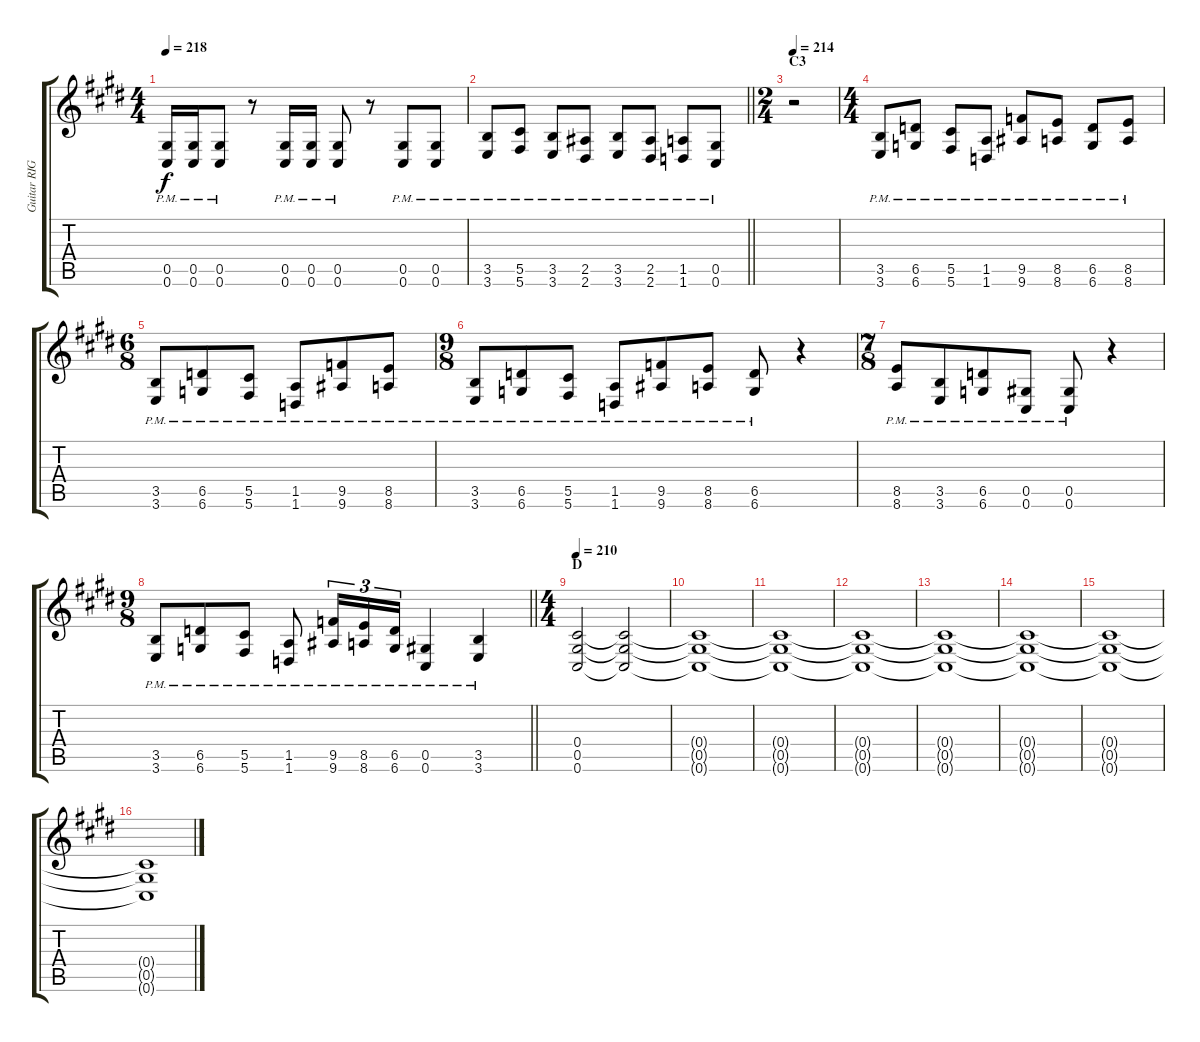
\track ("Guitar RIGHT" "Guitar RIG") {instrument distortionguitar}
\staff {score tabs}
\tuning (Eb4 Bb3 Gb3 Db3 Ab2 Db2) {hide}
\ts (4 4)
\tempo 218
\clef g2
\ks c#minor
(0.5{pm} 0.6{pm}).16{dy f} (0.5{pm} 0.6{pm}).16 (0.5{pm} 0.6{pm}).8 r.8 (0.5{pm} 0.6{pm}).16 (0.5{pm} 0.6{pm}).16 (0.5{pm} 0.6{pm}).8 r.8 (0.5{pm} 0.6{pm}).8 (0.5{pm} 0.6{pm}).8 |
\barLineRight lightlight
(3.5{pm} 3.6{pm}).8 (5.5{pm} 5.6{pm}).8 (3.5{pm} 3.6{pm}).8 (2.5{pm} 2.6{pm}).8 (3.5{pm} 3.6{pm}).8 (2.5{pm} 2.6{pm}).8 (1.5{pm} 1.6{pm}).8 (0.5{pm} 0.6{pm}).8 |
\ts (2 4)
\section ("" "C3")
\tempo 214
r.2 |
\ts (4 4)
(3.5{pm} 3.6{pm}).8 (6.5{pm} 6.6{pm}).8 (5.5{pm} 5.6{pm}).8 (1.5{pm} 1.6{pm}).8 (9.5{pm} 9.6{pm}).8 (8.5{pm} 8.6{pm}).8 (6.5{pm} 6.6{pm}).8 (8.5{pm} 8.6{pm}).8 |
\ts (6 8)
(3.5{pm} 3.6{pm}).8 (6.5{pm} 6.6{pm}).8 (5.5{pm} 5.6{pm}).8 (1.5{pm} 1.6{pm}).8 (9.5{pm} 9.6{pm}).8 (8.5{pm} 8.6{pm}).8 |
\ts (9 8)
(3.5{pm} 3.6{pm}).8 (6.5{pm} 6.6{pm}).8 (5.5{pm} 5.6{pm}).8 (1.5{pm} 1.6{pm}).8 (9.5{pm} 9.6{pm}).8 (8.5{pm} 8.6{pm}).8 (6.5{pm} 6.6{pm}).8 r.4 |
\ts (7 8)
(8.5{pm} 8.6{pm}).8 (3.5{pm} 3.6{pm}).8 (6.5{pm} 6.6{pm}).8 (0.5{pm} 0.6{pm}).8 (0.5{pm} 0.6{pm}).8 r.4 |
\ts (9 8)
\barLineRight lightlight
(3.5{pm} 3.6{pm}).8 (6.5{pm} 6.6{pm}).8 (5.5{pm} 5.6{pm}).8 (1.5{pm} 1.6{pm}).8 (9.5{pm} 9.6{pm}).16{tu (3 2)} (8.5{pm} 8.6{pm}).16{tu (3 2)} (6.5{pm} 6.6{pm}).16{tu (3 2)} (0.5{pm} 0.6{pm}).4 (3.5{pm} 3.6{pm}).4 |
\ts (4 4)
\section ("" "D")
\tempo 210
(0.4 0.5 0.6).2{volume 16} (0.4{t} 0.5{t} 0.6{t}).2{volume 14} |
(0.4{t} 0.5{t} 0.6{t}).1 |
(0.4{t} 0.5{t} 0.6{t}).1 |
(0.4{t} 0.5{t} 0.6{t}).1 |
(0.4{t} 0.5{t} 0.6{t}).1{volume 12} |
(0.4{t} 0.5{t} 0.6{t}).1 |
(0.4{t} 0.5{t} 0.6{t}).1 |
(0.4{t} 0.5{t} 0.6{t}).1
